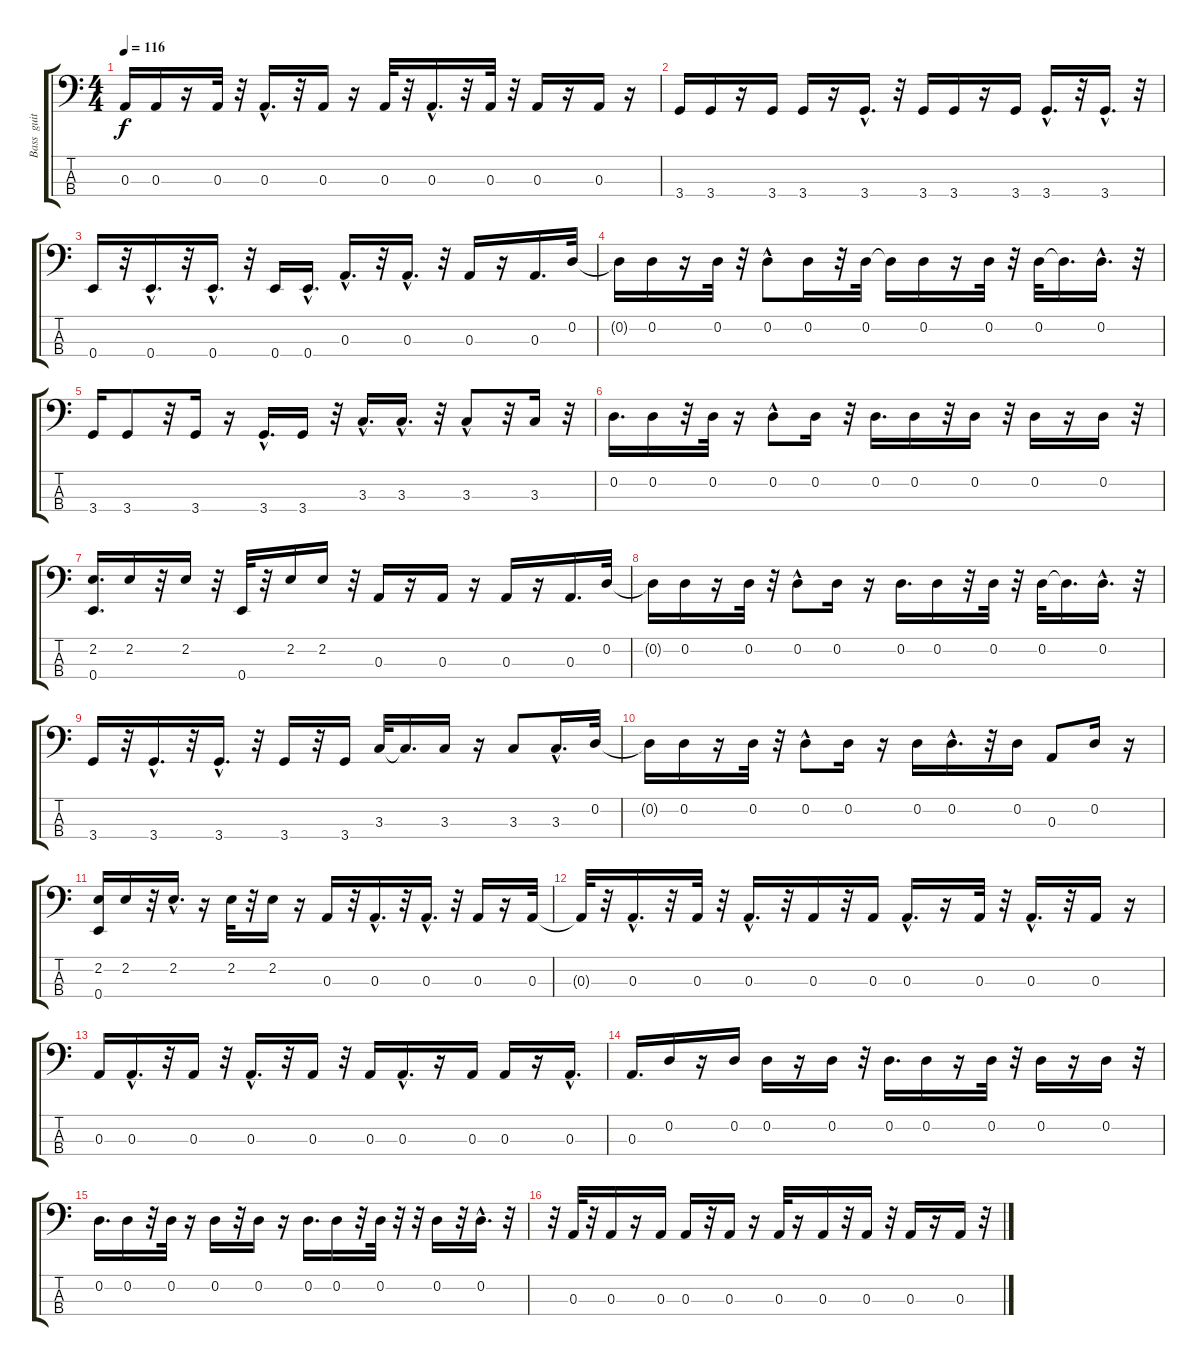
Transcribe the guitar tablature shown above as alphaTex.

\track ("Bass  guitar" "Bass  guit") {instrument electricbassfinger}
\staff {score tabs}
\tuning (G2 D2 A1 E1) {hide}
\ts (4 4)
\tempo 116
\clef f4
\ks c
0.3.16{dy f} 0.3.16 r.16 0.3.32 r.32 0.3{hac}.16{d} r.32 0.3.16 r.16 0.3.32 r.32 0.3{hac}.16{d} r.32 0.3.32 r.32 0.3.16 r.16 0.3.16 r.16 |
3.4.16 3.4.16 r.16 3.4.16 3.4.16 r.16 3.4{hac}.16{d} r.32 3.4.16 3.4.16 r.16 3.4.16 3.4{hac}.16{d} r.32 3.4{hac}.16{d} r.32 |
0.4.16 r.32 0.4{hac}.16{d} r.32 0.4{hac}.16{d} r.32 0.4.16 0.4{hac}.16{d} 0.3{hac}.16{d} r.32 0.3{hac}.16{d} r.32 0.3.16 r.16 0.3.16{d} 0.2.32 |
0.2{t}.16 0.2.16 r.16 0.2.32 r.32 0.2{hac}.8 0.2.16 r.32 0.2.32 0.2{t}.16 0.2.16 r.16 0.2.32 r.32 0.2.32 0.2{t}.16{d} 0.2{hac}.16{d} r.32 |
3.4.16 3.4.8 r.32 3.4.16 r.16 3.4{hac}.16{d} 3.4.16 r.32 3.3{hac}.16{d} 3.3{hac}.16{d} r.32 3.3{hac}.8 r.32 3.3.16 r.32 |
0.2.16{d} 0.2.16 r.32 0.2.32 r.16 0.2{hac}.8 0.2.16 r.32 0.2.16{d} 0.2.16 r.32 0.2.16 r.32 0.2.16 r.16 0.2.16 r.32 |
(2.2 0.4).16{d} 2.2.16 r.32 2.2.16 r.32 0.4.32 r.32 2.2.16 2.2.16 r.32 0.3.16 r.16 0.3.16 r.16 0.3.16 r.16 0.3.16{d} 0.2.32 |
0.2{t}.16 0.2.16 r.16 0.2.32 r.32 0.2{hac}.8 0.2.16 r.16 0.2.16{d} 0.2.16 r.32 0.2.32 r.32 0.2.32 0.2{t}.16{d} 0.2{hac}.16{d} r.32 |
3.4.16 r.32 3.4{hac}.16{d} r.32 3.4{hac}.16{d} r.32 3.4.16 r.32 3.4.16 3.3.32 3.3{t}.16{d} 3.3.16 r.16 3.3.8 3.3{hac}.16{d} 0.2.32 |
0.2{t}.16 0.2.16 r.16 0.2.32 r.32 0.2{hac}.8 0.2.16 r.16 0.2.16 0.2{hac}.16{d} r.32 0.2.16 0.3.8 0.2.16 r.16 |
(2.2 0.4).16 2.2.16 r.32 2.2{hac}.16{d} r.16 2.2.32 r.32 2.2.16 r.16 0.3.16 r.32 0.3{hac}.16{d} r.32 0.3{hac}.16{d} r.32 0.3.16 r.16 0.3.32 |
0.3{t}.32 r.32 0.3{hac}.16{d} r.32 0.3.32 r.32 0.3{hac}.16{d} r.32 0.3.16 r.32 0.3.16 0.3{hac}.16{d} r.16 0.3.32 r.32 0.3{hac}.16{d} r.32 0.3.16 r.16 |
0.3.16 0.3{hac}.16{d} r.32 0.3.16 r.32 0.3{hac}.16{d} r.32 0.3.16 r.32 0.3.16 0.3{hac}.16{d} r.16 0.3.16 0.3.16 r.16 0.3{hac}.16{d} |
0.3.16{d} 0.2.16 r.16 0.2.16 0.2.16 r.16 0.2.16 r.32 0.2.16{d} 0.2.16 r.16 0.2.32 r.32 0.2.16 r.16 0.2.16 r.32 |
0.2.16{d} 0.2.16 r.32 0.2.32 r.16 0.2.16 r.32 0.2.16 r.16 0.2.16{d} 0.2.16 r.32 0.2.32 r.32 r.32 0.2.16 r.32 0.2{hac}.16{d} r.32 |
r.32 0.3.32 r.32 0.3.16 r.16 0.3.16 0.3.16 r.32 0.3.16 r.16 0.3.32 r.16 0.3.16 r.32 0.3.16 r.32 0.3.16 r.16 0.3.16 r.32
